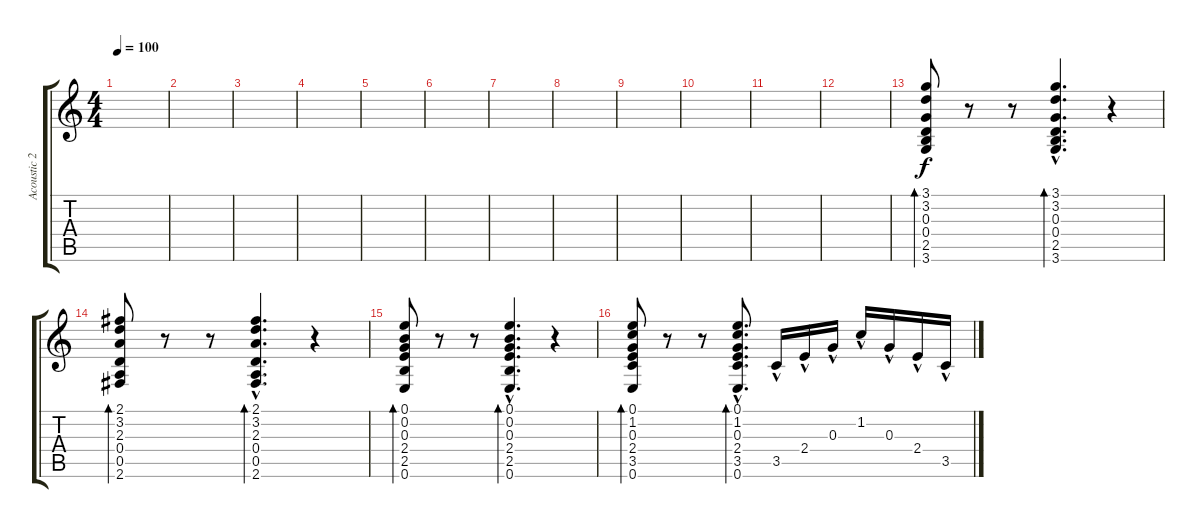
\track ("Acoustic 2" "Acoustic 2") {instrument acousticguitarnylon}
\staff {score tabs}
\tuning (E4 B3 G3 D3 A2 E2) {hide}
\ts (4 4)
\tempo 100
\clef g2
\ks c
|
|
|
|
|
|
|
|
|
|
|
|
(3.1 3.2 0.3 0.4 2.5 3.6).8{bd 60} r.8 r.8 (3.1{hac} 3.2{hac} 0.3{hac} 0.4{hac} 2.5{hac} 3.6{hac}).4{d bd 60} r.4 |
(2.1 3.2 2.3 0.4 0.5 2.6).8{bd 60} r.8 r.8 (2.1{hac} 3.2{hac} 2.3{hac} 0.4{hac} 0.5{hac} 2.6{hac}).4{d bd 60} r.4 |
(0.1 0.2 0.3 2.4 2.5 0.6).8{bd 60} r.8 r.8 (0.1{hac} 0.2{hac} 0.3{hac} 2.4{hac} 2.5{hac} 0.6{hac}).4{d bd 60} r.4 |
(0.1 1.2 0.3 2.4 3.5 0.6).8{bd 60} r.8 r.8 (0.1{hac} 1.2{hac} 0.3{hac} 2.4{hac} 3.5{hac} 0.6{hac}).8{d bd 60} 3.5{hac}.16 2.4{hac}.16 0.3{hac}.16 1.2{hac}.16 0.3{hac}.16 2.4{hac}.16 3.5{hac}.16
